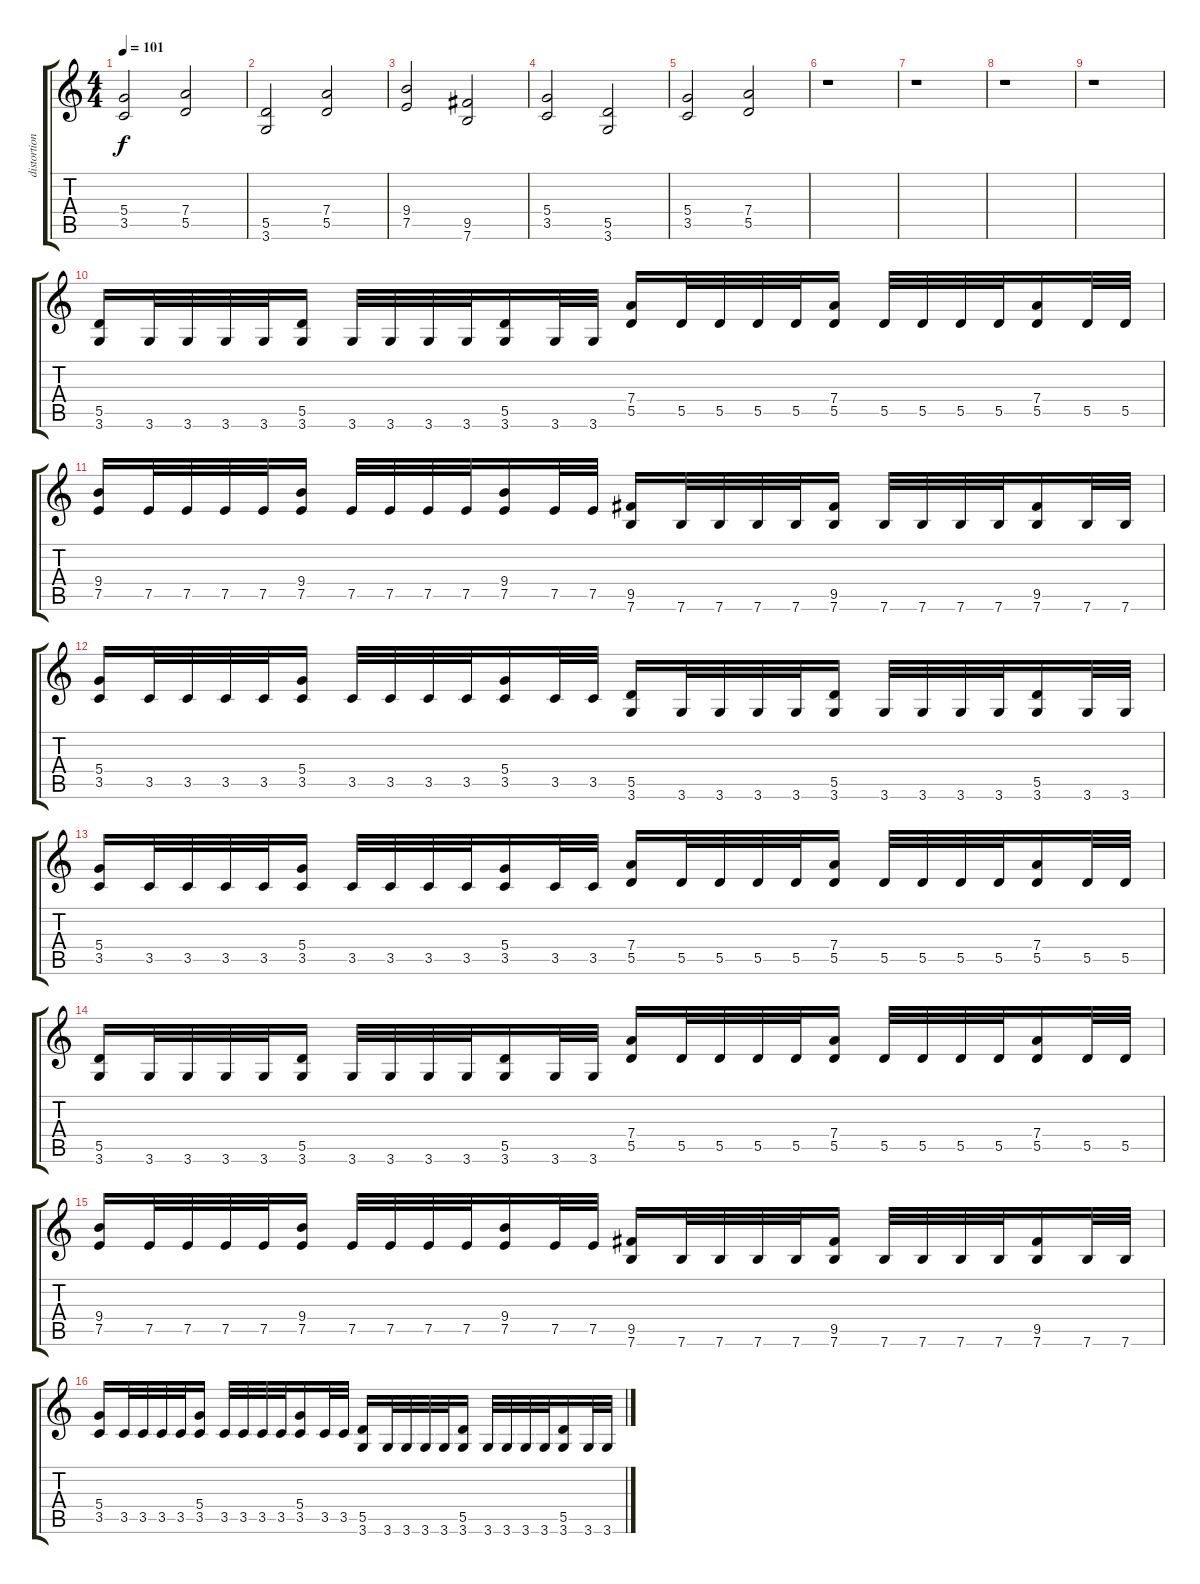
\track ("distortion" "distortion") {instrument distortionguitar}
\staff {score tabs}
\tuning (E4 B3 G3 D3 A2 E2) {hide}
\ts (4 4)
\tempo 101
\clef g2
\ks c
(5.4 3.5).2{dy f} (7.4 5.5).2 |
(5.5 3.6).2 (7.4 5.5).2 |
(9.4 7.5).2 (9.5 7.6).2 |
(5.4 3.5).2 (5.5 3.6).2 |
(5.4 3.5).2 (7.4 5.5).2 |
r.1 |
r.1 |
r.1 |
r.1 |
(5.5 3.6).16 3.6.32 3.6.32 3.6.32 3.6.32 (5.5 3.6).16 3.6.32 3.6.32 3.6.32 3.6.32 (5.5 3.6).16 3.6.32 3.6.32 (7.4 5.5).16 5.5.32 5.5.32 5.5.32 5.5.32 (7.4 5.5).16 5.5.32 5.5.32 5.5.32 5.5.32 (7.4 5.5).16 5.5.32 5.5.32 |
(9.4 7.5).16 7.5.32 7.5.32 7.5.32 7.5.32 (9.4 7.5).16 7.5.32 7.5.32 7.5.32 7.5.32 (9.4 7.5).16 7.5.32 7.5.32 (9.5 7.6).16 7.6.32 7.6.32 7.6.32 7.6.32 (9.5 7.6).16 7.6.32 7.6.32 7.6.32 7.6.32 (9.5 7.6).16 7.6.32 7.6.32 |
(5.4 3.5).16 3.5.32 3.5.32 3.5.32 3.5.32 (5.4 3.5).16 3.5.32 3.5.32 3.5.32 3.5.32 (5.4 3.5).16 3.5.32 3.5.32 (5.5 3.6).16 3.6.32 3.6.32 3.6.32 3.6.32 (5.5 3.6).16 3.6.32 3.6.32 3.6.32 3.6.32 (5.5 3.6).16 3.6.32 3.6.32 |
(5.4 3.5).16 3.5.32 3.5.32 3.5.32 3.5.32 (5.4 3.5).16 3.5.32 3.5.32 3.5.32 3.5.32 (5.4 3.5).16 3.5.32 3.5.32 (7.4 5.5).16 5.5.32 5.5.32 5.5.32 5.5.32 (7.4 5.5).16 5.5.32 5.5.32 5.5.32 5.5.32 (7.4 5.5).16 5.5.32 5.5.32 |
(5.5 3.6).16 3.6.32 3.6.32 3.6.32 3.6.32 (5.5 3.6).16 3.6.32 3.6.32 3.6.32 3.6.32 (5.5 3.6).16 3.6.32 3.6.32 (7.4 5.5).16 5.5.32 5.5.32 5.5.32 5.5.32 (7.4 5.5).16 5.5.32 5.5.32 5.5.32 5.5.32 (7.4 5.5).16 5.5.32 5.5.32 |
(9.4 7.5).16 7.5.32 7.5.32 7.5.32 7.5.32 (9.4 7.5).16 7.5.32 7.5.32 7.5.32 7.5.32 (9.4 7.5).16 7.5.32 7.5.32 (9.5 7.6).16 7.6.32 7.6.32 7.6.32 7.6.32 (9.5 7.6).16 7.6.32 7.6.32 7.6.32 7.6.32 (9.5 7.6).16 7.6.32 7.6.32 |
(5.4 3.5).16 3.5.32 3.5.32 3.5.32 3.5.32 (5.4 3.5).16 3.5.32 3.5.32 3.5.32 3.5.32 (5.4 3.5).16 3.5.32 3.5.32 (5.5 3.6).16 3.6.32 3.6.32 3.6.32 3.6.32 (5.5 3.6).16 3.6.32 3.6.32 3.6.32 3.6.32 (5.5 3.6).16 3.6.32 3.6.32
